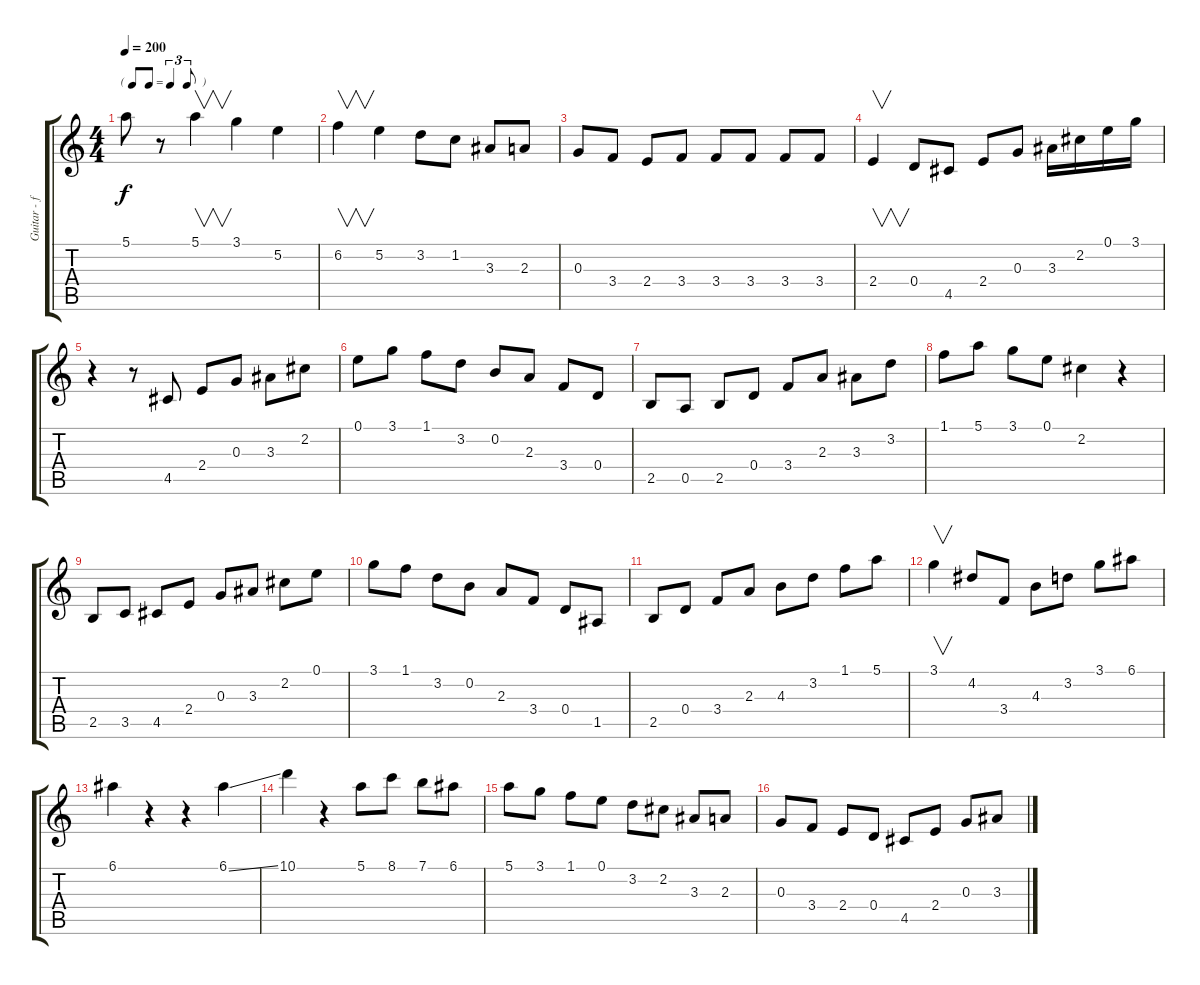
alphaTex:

\track ("Guitar - for sound" "Guitar - f") {instrument acousticbass}
\staff {score tabs}
\tuning (E4 B3 G3 D3 A2 E2) {hide}
\ts (4 4)
\tf triplet8th
\tempo 200
\clef g2
\ks c
5.1{t}.8{dy f} r.8 5.1.4{v} 3.1.4 5.2.4 |
6.2.4{v} 5.2.4 3.2.8 1.2.8 3.3.8 2.3.8 |
0.3.8 3.4.8 2.4.8 3.4.8 3.4.8 3.4.8 3.4.8 3.4.8 |
2.4.4{v} 0.4.8 4.5.8 2.4.8 0.3.8 3.3.16 2.2.16 0.1.16 3.1.16 |
r.4 r.8 4.5.8 2.4.8 0.3.8 3.3.8 2.2.8 |
0.1.8 3.1.8 1.1.8 3.2.8 0.2.8 2.3.8 3.4.8 0.4.8 |
2.5.8 0.5.8 2.5.8 0.4.8 3.4.8 2.3.8 3.3.8 3.2.8 |
1.1.8 5.1.8 3.1.8 0.1.8 2.2.4 r.4 |
2.5.8 3.5.8 4.5.8 2.4.8 0.3.8 3.3.8 2.2.8 0.1.8 |
3.1.8 1.1.8 3.2.8 0.2.8 2.3.8 3.4.8 0.4.8 1.5.8 |
2.5.8 0.4.8 3.4.8 2.3.8 4.3.8 3.2.8 1.1.8 5.1.8 |
3.1.4{v} 4.2.8 3.4.8 4.3.8 3.2.8 3.1.8 6.1.8 |
6.1.4 r.4 r.4 6.1{ss}.4 |
10.1.4 r.4 5.1.8 8.1.8 7.1.8 6.1.8 |
5.1.8 3.1.8 1.1.8 0.1.8 3.2.8 2.2.8 3.3.8 2.3.8 |
0.3.8 3.4.8 2.4.8 0.4.8 4.5.8 2.4.8 0.3.8 3.3.8
